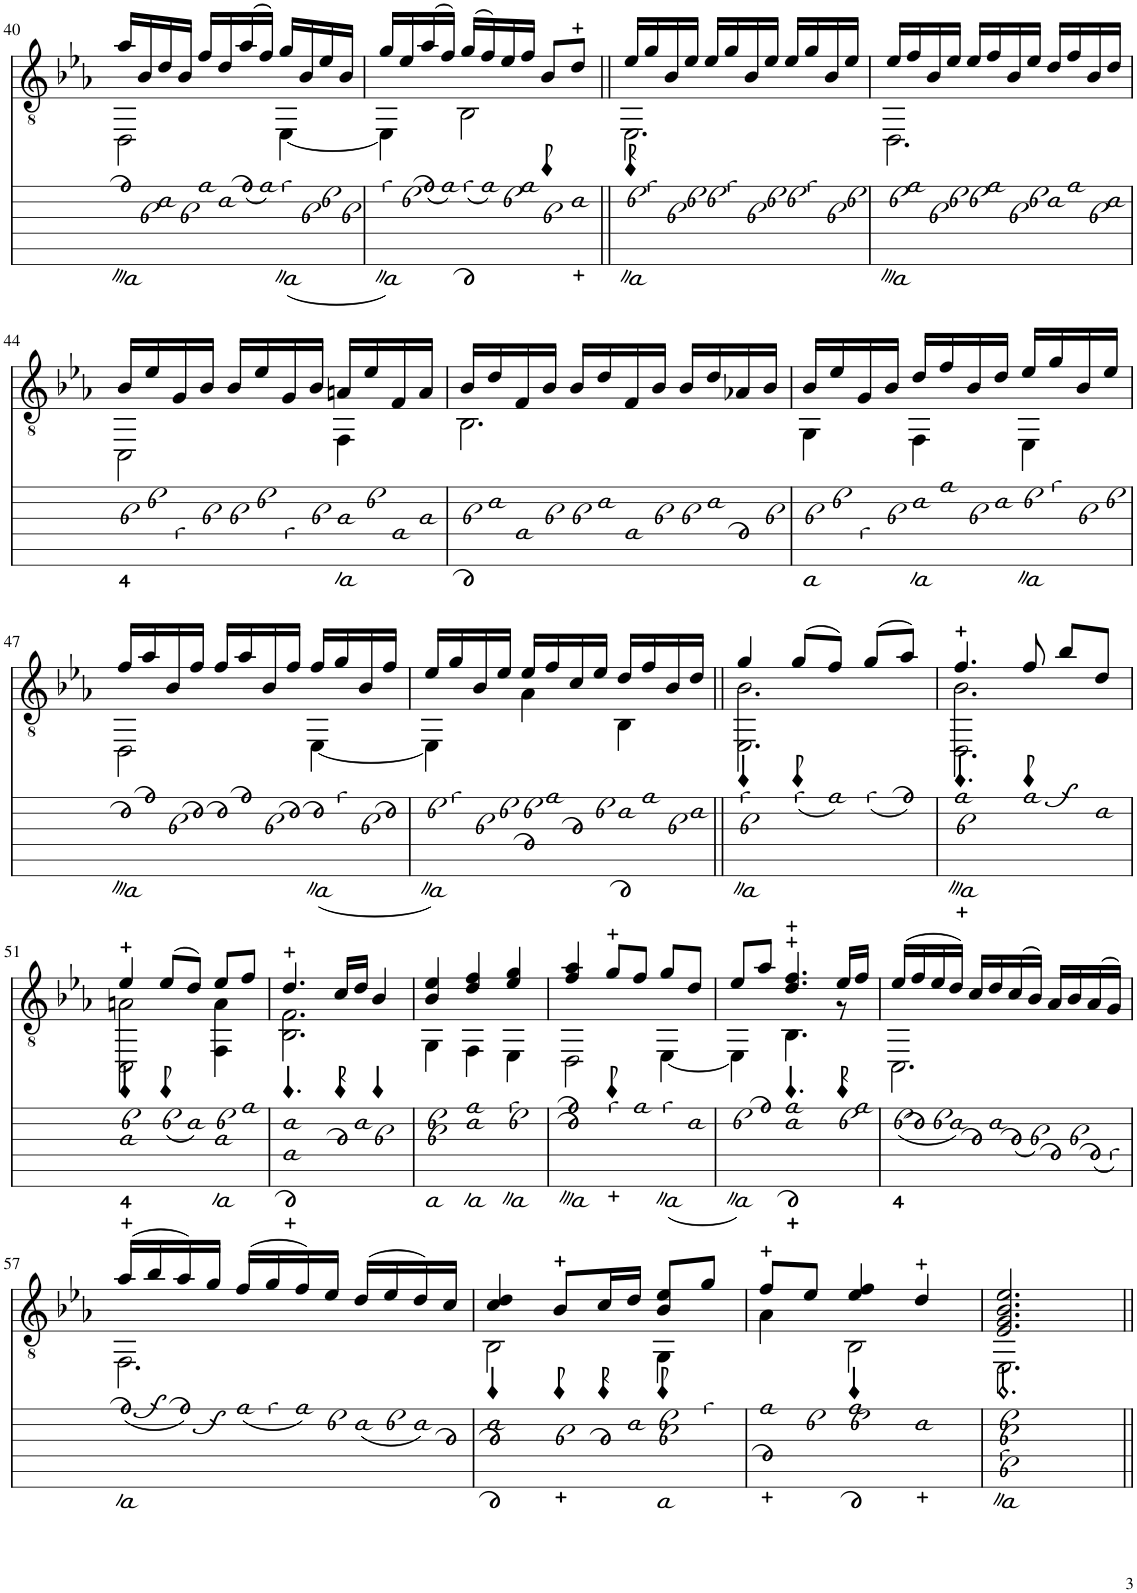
**kern	**kern
*part1	*part1
*staff2	*staff1
*I"Loutna	*
*I'Lout.	*
!!LO:PB:g=z
*	*clefGv2
*	*k[b-e-a-]
*M3/4	*M3/4
=40	=40
*^	*^
16a-LL	2DD	16a-/LL	2DD\
16B-J	.	16B-/	.
16dL	.	16d/	.
16B-JJ	.	16B-/JJ	.
16fLL	.	16f/LL	.
16dJ	.	16d/	.
16a-L	.	(16a-/	.
16fJJ	.	16f/JJ)	.
16gLL	[4EE-	16g/LL	[4EE-\
16B-J	.	16B-/	.
16e-L	.	16e-/	.
16B-JJ	.	16B-/JJ	.
=41	=41	=41	=41
16gLL	4EE-]	16g/LL	4EE-\]
16e-J	.	16e-/	.
16a-L	.	(16a-/	.
16fJJ	.	16f/JJ)	.
16gLL	2BB-	(16g/LL	2BB-\
16fJ	.	16f/)	.
16e-L	.	16e-/	.
16fJJ	.	16f/JJ	.
8B-L	.	8B-/L	.
8dJ	.	8d/J	.
=42||	=42||	=42||	=42||
16e-LL	2.EE-	16e-/LL	2.EE-\
16gJ	.	16g/	.
16B-L	.	16B-/	.
16e-JJ	.	16e-/JJ	.
16e-LL	.	16e-/LL	.
16gJ	.	16g/	.
16B-L	.	16B-/	.
16e-JJ	.	16e-/JJ	.
16e-LL	.	16e-/LL	.
16gJ	.	16g/	.
16B-L	.	16B-/	.
16e-JJ	.	16e-/JJ	.
=43	=43	=43	=43
16e-LL	2.DD	16e-/LL	2.DD\
16fJ	.	16f/	.
16B-L	.	16B-/	.
16e-JJ	.	16e-/JJ	.
16e-LL	.	16e-/LL	.
16fJ	.	16f/	.
16B-L	.	16B-/	.
16e-JJ	.	16e-/JJ	.
16dLL	.	16d/LL	.
16fJ	.	16f/	.
16B-L	.	16B-/	.
16dJJ	.	16d/JJ	.
!!LO:LB:g=z	!!
=44	=44	=44	=44
16B-LL	2CC	16B-/LL	2CC\
16e-J	.	16e-/	.
16GL	.	16G/	.
16B-JJ	.	16B-/JJ	.
16B-LL	.	16B-/LL	.
16e-J	.	16e-/	.
16GL	.	16G/	.
16B-JJ	.	16B-/JJ	.
16A#XLL	4FF	16An/LL	4FF\
16e-J	.	16e-/	.
16FL	.	16F/	.
16AJJ	.	16A/JJ	.
=45	=45	=45	=45
16B-LL	2.BB-	16B-/LL	2.BB-\
16dJ	.	16d/	.
16FL	.	16F/	.
16B-JJ	.	16B-/JJ	.
16B-LL	.	16B-/LL	.
16dJ	.	16d/	.
16FL	.	16F/	.
16B-JJ	.	16B-/JJ	.
16B-LL	.	16B-/LL	.
16dJ	.	16d/	.
16A-XL	.	16A-X/	.
16B-JJ	.	16B-/JJ	.
=46	=46	=46	=46
16B-LL	4GG	16B-/LL	4GG\
16e-J	.	16e-/	.
16GL	.	16G/	.
16B-JJ	.	16B-/JJ	.
16dLL	4FF	16d/LL	4FF\
16fJ	.	16f/	.
16B-L	.	16B-/	.
16dJJ	.	16d/JJ	.
16e-LL	4EE-	16e-/LL	4EE-\
16gJ	.	16g/	.
16B-L	.	16B-/	.
16e-JJ	.	16e-/JJ	.
!!LO:LB:g=z	!!
=47	=47	=47	=47
16fLL	2DD	16f/LL	2DD\
16a-J	.	16a-/	.
16B-L	.	16B-/	.
16fJJ	.	16f/JJ	.
16fLL	.	16f/LL	.
16a-J	.	16a-/	.
16B-L	.	16B-/	.
16fJJ	.	16f/JJ	.
16fLL	[4EE-	16f/LL	[4EE-\
16gJ	.	16g/	.
16B-L	.	16B-/	.
16fJJ	.	16f/JJ	.
=48	=48	=48	=48
16e-LL	4EE-]	16e-/LL	4EE-\]
16gJ	.	16g/	.
16B-L	.	16B-/	.
16e-JJ	.	16e-/JJ	.
16e-LL	4A-	16e-/LL	4A-\
16fJ	.	16f/	.
16cL	.	16c/	.
16e-JJ	.	16e-/JJ	.
16dLL	4BB-	16d/LL	4BB-\
16fJ	.	16f/	.
16B-L	.	16B-/	.
16dJJ	.	16d/JJ	.
=49||	=49||	=49||	=49||
4g	2.EE- 2.B-	4g/	2.EE-\ 2.B-\
8gL	.	(8g/L	.
8fJ	.	8f/J)	.
8gL	.	(8g/L	.
8a-J	.	8a-/J)	.
=50	=50	=50	=50
4.f	2.DD 2.B-	4.f/	2.DD\ 2.B-\
8f	.	8f/	.
8b-L	.	8b-/L	.
8dJ	.	8d/J	.
!!LO:LB:g=z	!!
=51	=51	=51	=51
4e-	2CC 2A#X	4e-/	2CC\ 2An\
8e-L	.	(8e-/L	.
8dJ	.	8d/J)	.
8e-L	4FF 4A	8e-/L	4FF\ 4A\
8fJ	.	8f/J	.
=52	=52	=52	=52
4.d	2.BB- 2.F	4.d/	2.BB-\ 2.F\
16cLL	.	16c/LL	.
16dJJ	.	16d/JJ	.
4B-	.	4B-/	.
=53	=53	=53	=53
4B- 4e-	4GG	4B-/ 4e-/	4GG\
4d 4f	4FF	4d/ 4f/	4FF\
4e- 4g	4EE-	4e-/ 4g/	4EE-\
=54	=54	=54	=54
4f 4a-	2DD	4f/ 4a-/	2DD\
8gL	.	8g/L	.
8fJ	.	8f/J	.
8gL	[4EE-	8g/L	[4EE-\
8dJ	.	8d/J	.
=55	=55	=55	=55
8e-L	4EE-]	8e-/L	4EE-\]
8a-J	.	8a-/J	.
4.d 4.f	4.BB-	4.d/ 4.f/	4.BB-\
16e-LL	8r	16e-/LL	8r
16fJJ	.	16f/JJ	.
=56	=56	=56	=56
16e-LL	2.CC	(16e-/LL	2.CC\
16fJ	.	16f/	.
16e-L	.	16e-/	.
16dJJ	.	16d/JJ)	.
16cLL	.	16c/LL	.
16dJ	.	16d/	.
16cL	.	(16c/	.
16B-JJ	.	16B-/JJ)	.
16A-LL	.	16A-/LL	.
16B-J	.	16B-/	.
16A-L	.	(16A-/	.
16GJJ	.	16G/JJ)	.
!!LO:LB:g=z	!!
=57	=57	=57	=57
16a-LL	2.FF	(16a-/LL	2.FF\
16b-J	.	16b-/	.
16a-L	.	16a-/)	.
16gJJ	.	16g/JJ	.
16fLL	.	(16f/LL	.
16gJ	.	16g/	.
16fL	.	16f/)	.
16e-JJ	.	16e-/JJ	.
16dLL	.	(16d/LL	.
16e-J	.	16e-/	.
16dL	.	16d/)	.
16cJJ	.	16c/JJ	.
=58	=58	=58	=58
4c 4d	2BB-	4c/ 4d/	2BB-\
8B-L	.	8B-/L	.
16cL	.	16c/L	.
16dJJ	.	16d/JJ	.
8B-\ 8e-\L	4GG	8B-/ 8e-/L	4GG\
8gJ	.	8g/J	.
=59	=59	=59	=59
8fL	4A-	8f/L	4A-\
8e-J	.	8e-/J	.
4e- 4f	2BB-	4e-/ 4f/	2BB-\
4d	.	4d/	.
=60	=60	=60	=60
2.E- 2.G 2.B- 2.e-	2.EE-	2.E-/ 2.G/ 2.B-/ 2.e-/	2.EE-\
*v	*v	*	*
*	*v	*v
=||	=||
*-	*-
